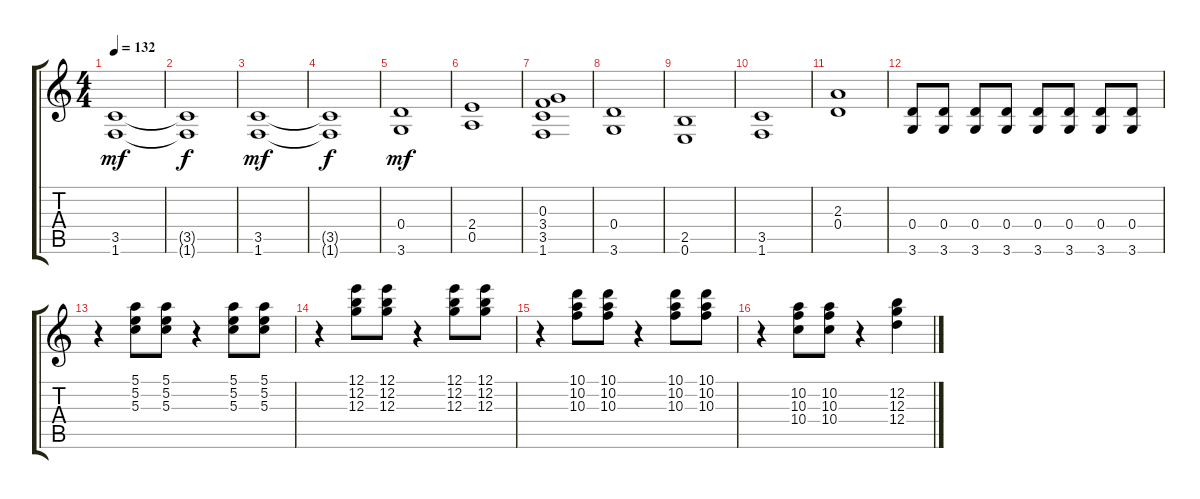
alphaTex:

\track "" {instrument distortionguitar}
\staff {score tabs}
\tuning (E4 B3 G3 D3 A2 E2) {hide}
\ts (4 4)
\tempo 132
\clef g2
\ks c
(3.5 1.6).1{dy mf} |
(3.5{t} 1.6{t}).1{dy f} |
(3.5 1.6).1{dy mf} |
(3.5{t} 1.6{t}).1{dy f} |
(0.4 3.6).1{dy mf} |
(2.4 0.5).1 |
(0.3 3.4 3.5 1.6).1 |
(0.4 3.6).1 |
(2.5 0.6).1 |
(3.5 1.6).1 |
(2.3 0.4).1 |
(0.4 3.6).8 (0.4 3.6).8 (0.4 3.6).8 (0.4 3.6).8 (0.4 3.6).8 (0.4 3.6).8 (0.4 3.6).8 (0.4 3.6).8 |
r.4 (5.1 5.2 5.3).8 (5.1 5.2 5.3).8 r.4 (5.1 5.2 5.3).8 (5.1 5.2 5.3).8 |
r.4 (12.1 12.2 12.3).8 (12.1 12.2 12.3).8 r.4 (12.1 12.2 12.3).8 (12.1 12.2 12.3).8 |
r.4 (10.1 10.2 10.3).8 (10.1 10.2 10.3).8 r.4 (10.1 10.2 10.3).8 (10.1 10.2 10.3).8 |
r.4 (10.2 10.3 10.4).8 (10.2 10.3 10.4).8 r.4 (12.2 12.3 12.4).4
